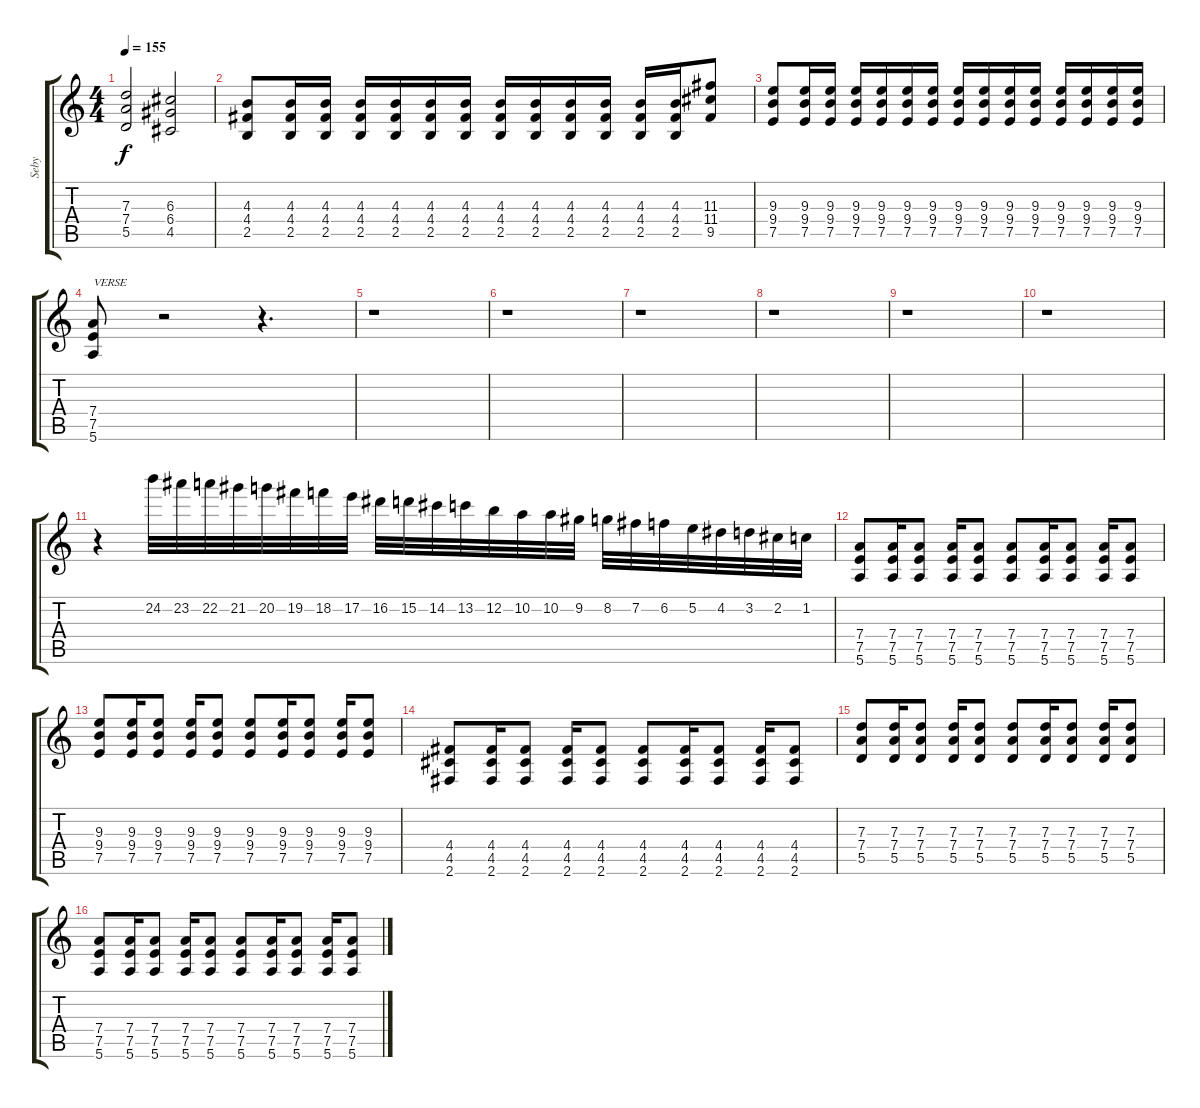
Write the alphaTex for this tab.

\track ("Seby" "Seby") {instrument distortionguitar}
\staff {score tabs}
\tuning (E4 B3 G3 D3 A2 E2) {hide}
\ts (4 4)
\tempo 155
\clef g2
\ks c
(7.3 7.4 5.5).2{dy f} (6.3 6.4 4.5).2 |
(4.3 4.4 2.5).8 (4.3 4.4 2.5).16 (4.3 4.4 2.5).16 (4.3 4.4 2.5).16 (4.3 4.4 2.5).16 (4.3 4.4 2.5).16 (4.3 4.4 2.5).16 (4.3 4.4 2.5).16 (4.3 4.4 2.5).16 (4.3 4.4 2.5).16 (4.3 4.4 2.5).16 (4.3 4.4 2.5).16 (4.3 4.4 2.5).16 (11.3 11.4 9.5).8 |
(9.3 9.4 7.5).8 (9.3 9.4 7.5).16 (9.3 9.4 7.5).16 (9.3 9.4 7.5).16 (9.3 9.4 7.5).16 (9.3 9.4 7.5).16 (9.3 9.4 7.5).16 (9.3 9.4 7.5).16 (9.3 9.4 7.5).16 (9.3 9.4 7.5).16 (9.3 9.4 7.5).16 (9.3 9.4 7.5).16 (9.3 9.4 7.5).16 (9.3 9.4 7.5).16 (9.3 9.4 7.5).16 |
(7.4 7.5 5.6).8{txt "VERSE "} r.2 r.4{d} |
r.1 |
r.1 |
r.1 |
r.1 |
r.1 |
r.1 |
r.4 24.2.32 23.2.32 22.2.32 21.2.32 20.2.32 19.2.32 18.2.32 17.2.32 16.2.32 15.2.32 14.2.32 13.2.32 12.2.32 10.2.32 10.2.32 9.2.32 8.2.32 7.2.32 6.2.32 5.2.32 4.2.32 3.2.32 2.2.32 1.2.32 |
(7.4 7.5 5.6).8 (7.4 7.5 5.6).16 (7.4 7.5 5.6).8 (7.4 7.5 5.6).16 (7.4 7.5 5.6).8 (7.4 7.5 5.6).8 (7.4 7.5 5.6).16 (7.4 7.5 5.6).8 (7.4 7.5 5.6).16 (7.4 7.5 5.6).8 |
(9.3 9.4 7.5).8 (9.3 9.4 7.5).16 (9.3 9.4 7.5).8 (9.3 9.4 7.5).16 (9.3 9.4 7.5).8 (9.3 9.4 7.5).8 (9.3 9.4 7.5).16 (9.3 9.4 7.5).8 (9.3 9.4 7.5).16 (9.3 9.4 7.5).8 |
(4.4 4.5 2.6).8 (4.4 4.5 2.6).16 (4.4 4.5 2.6).8 (4.4 4.5 2.6).16 (4.4 4.5 2.6).8 (4.4 4.5 2.6).8 (4.4 4.5 2.6).16 (4.4 4.5 2.6).8 (4.4 4.5 2.6).16 (4.4 4.5 2.6).8 |
(7.3 7.4 5.5).8 (7.3 7.4 5.5).16 (7.3 7.4 5.5).8 (7.3 7.4 5.5).16 (7.3 7.4 5.5).8 (7.3 7.4 5.5).8 (7.3 7.4 5.5).16 (7.3 7.4 5.5).8 (7.3 7.4 5.5).16 (7.3 7.4 5.5).8 |
(7.4 7.5 5.6).8 (7.4 7.5 5.6).16 (7.4 7.5 5.6).8 (7.4 7.5 5.6).16 (7.4 7.5 5.6).8 (7.4 7.5 5.6).8 (7.4 7.5 5.6).16 (7.4 7.5 5.6).8 (7.4 7.5 5.6).16 (7.4 7.5 5.6).8
